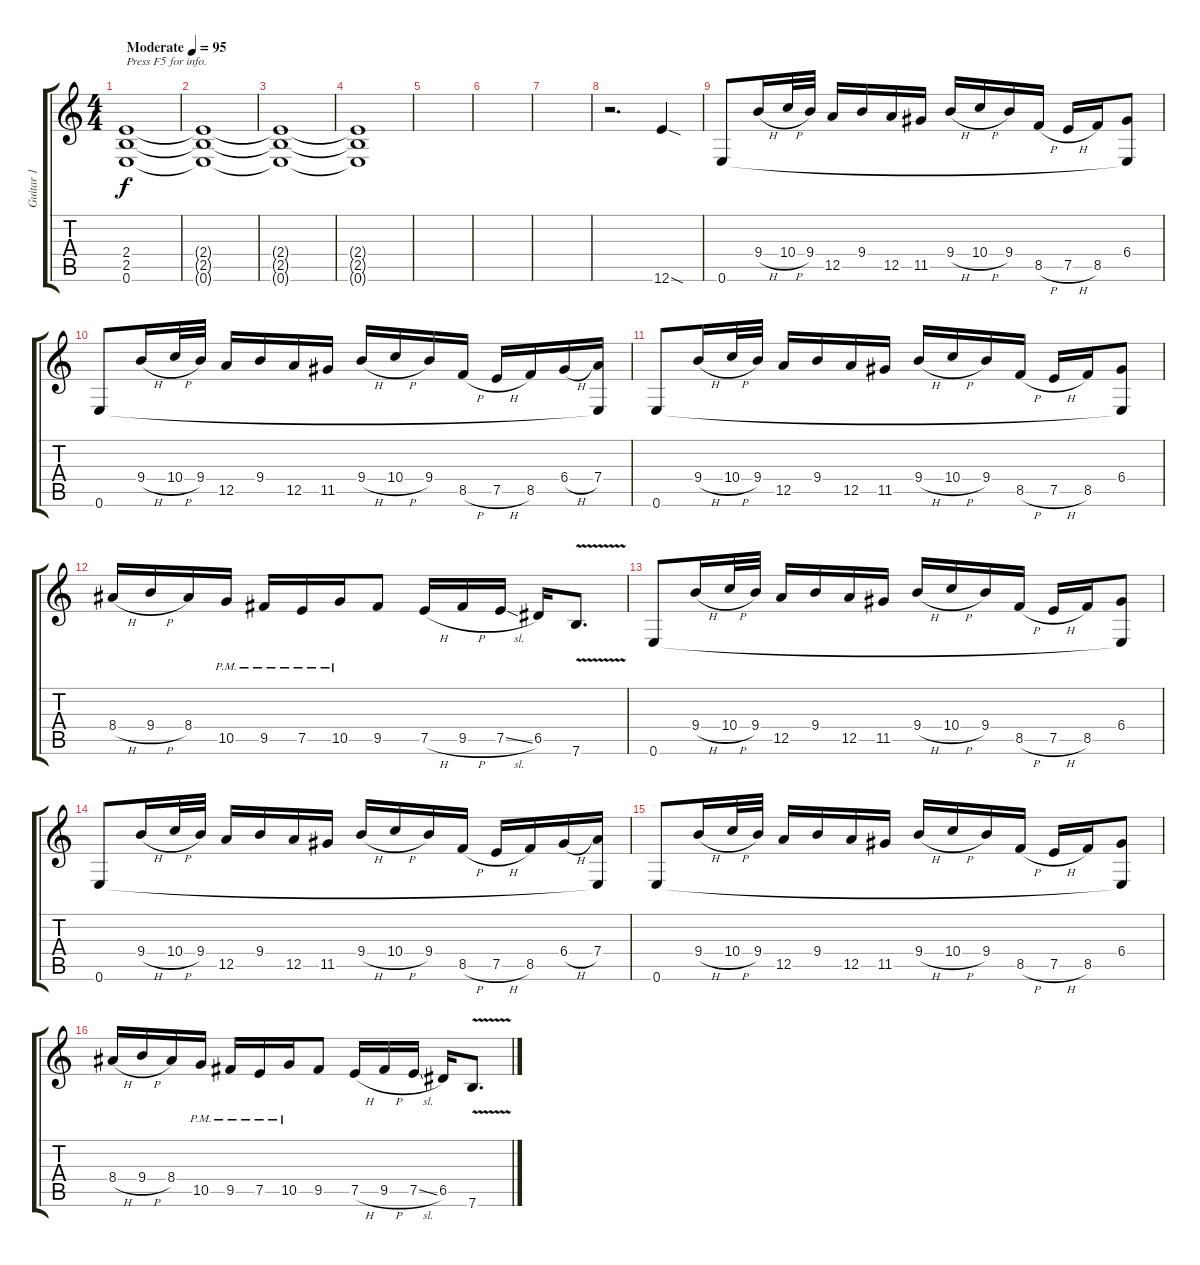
\track ("Guitar 1" "Guitar 1") {instrument distortionguitar}
\staff {score tabs}
\tuning (E4 B3 G3 D3 A2 E2) {hide}
\ts (4 4)
\tempo (95 "Moderate")
\clef g2
\ks c
(2.4 2.5 0.6).1{txt "Press F5 for info." dy f volume 9 instrument distortionguitar} |
(2.4{t} 2.5{t} 0.6{t}).1 |
(2.4{t} 2.5{t} 0.6{t}).1 |
(2.4{t} 2.5{t} 0.6{t}).1 |
|
|
|
r.2{d volume 13} 12.6{sod}.4 |
0.6.8{volume 16 balance 8} 9.4{h}.16 10.4{h}.32 9.4.32 12.5.16 9.4.16 12.5.16 11.5.16 9.4{h}.16 10.4{h}.16 9.4.16 8.5{h}.16 7.5{h}.16 8.5.16 (6.4 0.6{t}).8 |
0.6.8 9.4{h}.16 10.4{h}.32 9.4.32 12.5.16 9.4.16 12.5.16 11.5.16 9.4{h}.16 10.4{h}.16 9.4.16 8.5{h}.16 7.5{h}.16 8.5.16 6.4{h}.16 (7.4 0.6{t}).16 |
0.6.8 9.4{h}.16 10.4{h}.32 9.4.32 12.5.16 9.4.16 12.5.16 11.5.16 9.4{h}.16 10.4{h}.16 9.4.16 8.5{h}.16 7.5{h}.16 8.5.16 (6.4 0.6{t}).8 |
8.4{h}.16 9.4{h}.16 8.4.16 10.5{pm}.16 9.5{pm}.16 7.5{pm}.16 10.5{pm}.16 9.5.8 7.5{h}.16 9.5{h}.16 7.5{sl}.16 6.5.16 7.6{v}.8{d} |
0.6.8{volume 16 balance 8} 9.4{h}.16 10.4{h}.32 9.4.32 12.5.16 9.4.16 12.5.16 11.5.16 9.4{h}.16 10.4{h}.16 9.4.16 8.5{h}.16 7.5{h}.16 8.5.16 (6.4 0.6{t}).8 |
0.6.8 9.4{h}.16 10.4{h}.32 9.4.32 12.5.16 9.4.16 12.5.16 11.5.16 9.4{h}.16 10.4{h}.16 9.4.16 8.5{h}.16 7.5{h}.16 8.5.16 6.4{h}.16 (7.4 0.6{t}).16 |
0.6.8 9.4{h}.16 10.4{h}.32 9.4.32 12.5.16 9.4.16 12.5.16 11.5.16 9.4{h}.16 10.4{h}.16 9.4.16 8.5{h}.16 7.5{h}.16 8.5.16 (6.4 0.6{t}).8 |
8.4{h}.16 9.4{h}.16 8.4.16 10.5{pm}.16 9.5{pm}.16 7.5{pm}.16 10.5{pm}.16 9.5.8 7.5{h}.16 9.5{h}.16 7.5{sl}.16 6.5.16 7.6{v}.8{d}
